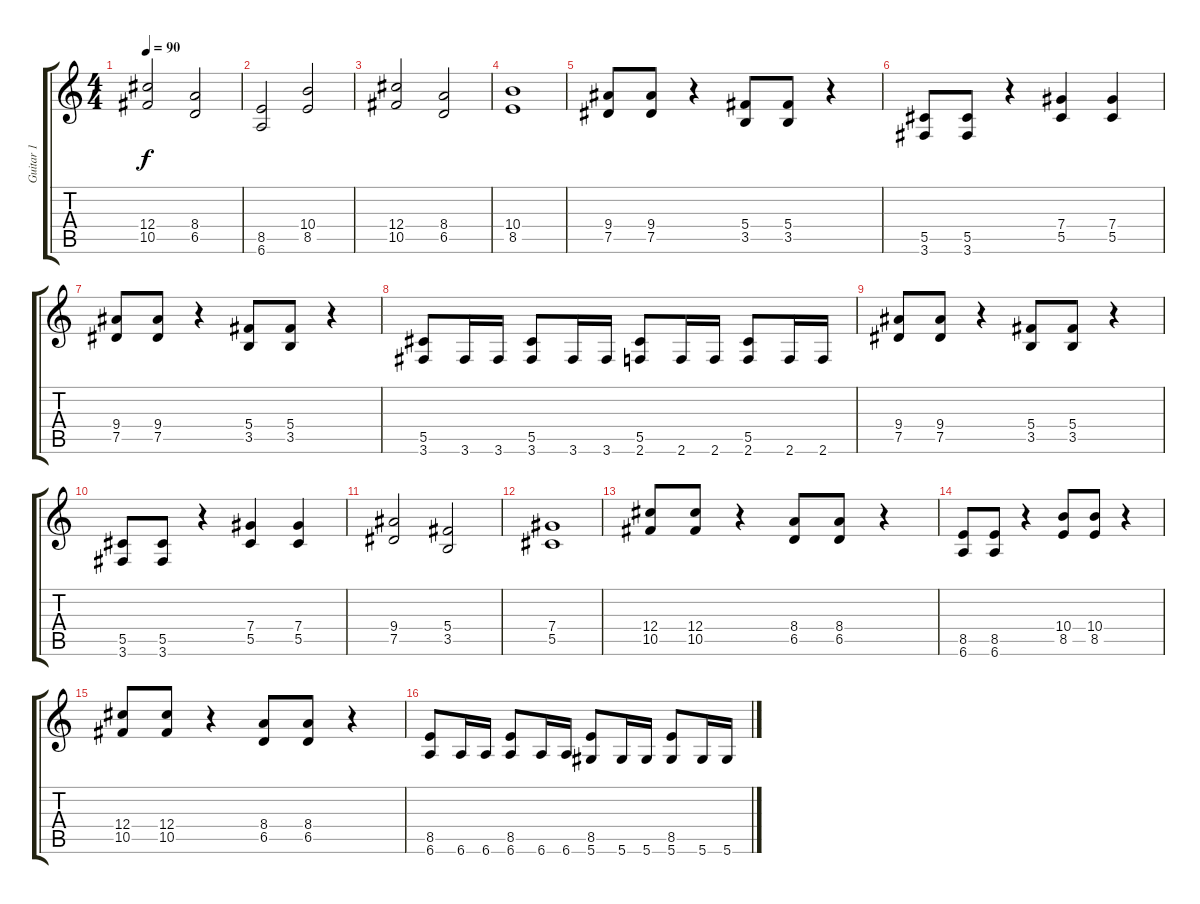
\track ("Guitar 1" "Guitar 1") {instrument distortionguitar}
\staff {score tabs}
\tuning (Eb4 Bb3 Gb3 Db3 Ab2 Eb2) {hide}
\ts (4 4)
\tempo 90
\clef g2
\ks c
(12.4 10.5).2{dy f} (8.4 6.5).2 |
(8.5 6.6).2 (10.4 8.5).2 |
(12.4 10.5).2 (8.4 6.5).2 |
(10.4 8.5).1 |
(9.4 7.5).8 (9.4 7.5).8 r.4 (5.4 3.5).8 (5.4 3.5).8 r.4 |
(5.5 3.6).8 (5.5 3.6).8 r.4 (7.4 5.5).4 (7.4 5.5).4 |
(9.4 7.5).8 (9.4 7.5).8 r.4 (5.4 3.5).8 (5.4 3.5).8 r.4 |
(5.5 3.6).8 3.6.16 3.6.16 (5.5 3.6).8 3.6.16 3.6.16 (5.5 2.6).8 2.6.16 2.6.16 (5.5 2.6).8 2.6.16 2.6.16 |
(9.4 7.5).8 (9.4 7.5).8 r.4 (5.4 3.5).8 (5.4 3.5).8 r.4 |
(5.5 3.6).8 (5.5 3.6).8 r.4 (7.4 5.5).4 (7.4 5.5).4 |
(9.4 7.5).2 (5.4 3.5).2 |
(7.4 5.5).1 |
(12.4 10.5).8 (12.4 10.5).8 r.4 (8.4 6.5).8 (8.4 6.5).8 r.4 |
(8.5 6.6).8 (8.5 6.6).8 r.4 (10.4 8.5).8 (10.4 8.5).8 r.4 |
(12.4 10.5).8 (12.4 10.5).8 r.4 (8.4 6.5).8 (8.4 6.5).8 r.4 |
(8.5 6.6).8 6.6.16 6.6.16 (8.5 6.6).8 6.6.16 6.6.16 (8.5 5.6).8 5.6.16 5.6.16 (8.5 5.6).8 5.6.16 5.6.16
